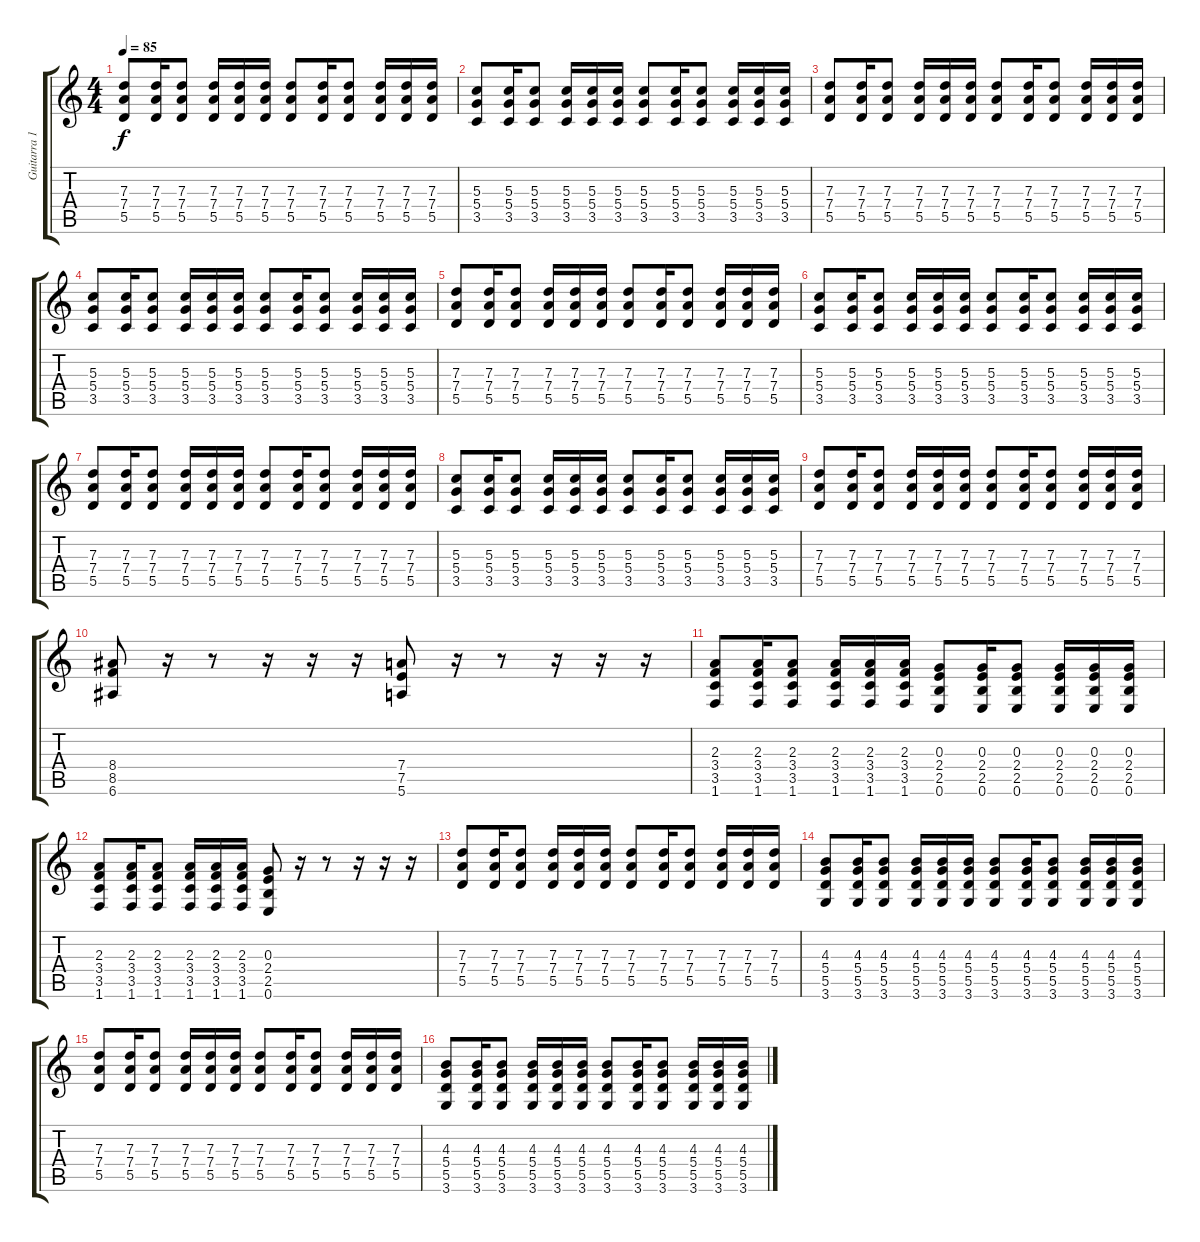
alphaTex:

\track ("Guitarra 1" "Guitarra 1") {instrument acousticguitarsteel}
\staff {score tabs}
\tuning (E4 B3 G3 D3 A2 E2) {hide}
\ts (4 4)
\tempo 85
\clef g2
\ks c
(7.3 7.4 5.5).8{dy f instrument acousticguitarsteel} (7.3 7.4 5.5).16 (7.3 7.4 5.5).8 (7.3 7.4 5.5).16 (7.3 7.4 5.5).16 (7.3 7.4 5.5).16 (7.3 7.4 5.5).8 (7.3 7.4 5.5).16 (7.3 7.4 5.5).8 (7.3 7.4 5.5).16 (7.3 7.4 5.5).16 (7.3 7.4 5.5).16 |
(5.3 5.4 3.5).8 (5.3 5.4 3.5).16 (5.3 5.4 3.5).8 (5.3 5.4 3.5).16 (5.3 5.4 3.5).16 (5.3 5.4 3.5).16 (5.3 5.4 3.5).8 (5.3 5.4 3.5).16 (5.3 5.4 3.5).8 (5.3 5.4 3.5).16 (5.3 5.4 3.5).16 (5.3 5.4 3.5).16 |
(7.3 7.4 5.5).8 (7.3 7.4 5.5).16 (7.3 7.4 5.5).8 (7.3 7.4 5.5).16 (7.3 7.4 5.5).16 (7.3 7.4 5.5).16 (7.3 7.4 5.5).8 (7.3 7.4 5.5).16 (7.3 7.4 5.5).8 (7.3 7.4 5.5).16 (7.3 7.4 5.5).16 (7.3 7.4 5.5).16 |
(5.3 5.4 3.5).8 (5.3 5.4 3.5).16 (5.3 5.4 3.5).8 (5.3 5.4 3.5).16 (5.3 5.4 3.5).16 (5.3 5.4 3.5).16 (5.3 5.4 3.5).8 (5.3 5.4 3.5).16 (5.3 5.4 3.5).8 (5.3 5.4 3.5).16 (5.3 5.4 3.5).16 (5.3 5.4 3.5).16 |
(7.3 7.4 5.5).8 (7.3 7.4 5.5).16 (7.3 7.4 5.5).8 (7.3 7.4 5.5).16 (7.3 7.4 5.5).16 (7.3 7.4 5.5).16 (7.3 7.4 5.5).8 (7.3 7.4 5.5).16 (7.3 7.4 5.5).8 (7.3 7.4 5.5).16 (7.3 7.4 5.5).16 (7.3 7.4 5.5).16 |
(5.3 5.4 3.5).8 (5.3 5.4 3.5).16 (5.3 5.4 3.5).8 (5.3 5.4 3.5).16 (5.3 5.4 3.5).16 (5.3 5.4 3.5).16 (5.3 5.4 3.5).8 (5.3 5.4 3.5).16 (5.3 5.4 3.5).8 (5.3 5.4 3.5).16 (5.3 5.4 3.5).16 (5.3 5.4 3.5).16 |
(7.3 7.4 5.5).8 (7.3 7.4 5.5).16 (7.3 7.4 5.5).8 (7.3 7.4 5.5).16 (7.3 7.4 5.5).16 (7.3 7.4 5.5).16 (7.3 7.4 5.5).8 (7.3 7.4 5.5).16 (7.3 7.4 5.5).8 (7.3 7.4 5.5).16 (7.3 7.4 5.5).16 (7.3 7.4 5.5).16 |
(5.3 5.4 3.5).8 (5.3 5.4 3.5).16 (5.3 5.4 3.5).8 (5.3 5.4 3.5).16 (5.3 5.4 3.5).16 (5.3 5.4 3.5).16 (5.3 5.4 3.5).8 (5.3 5.4 3.5).16 (5.3 5.4 3.5).8 (5.3 5.4 3.5).16 (5.3 5.4 3.5).16 (5.3 5.4 3.5).16 |
(7.3 7.4 5.5).8 (7.3 7.4 5.5).16 (7.3 7.4 5.5).8 (7.3 7.4 5.5).16 (7.3 7.4 5.5).16 (7.3 7.4 5.5).16 (7.3 7.4 5.5).8 (7.3 7.4 5.5).16 (7.3 7.4 5.5).8 (7.3 7.4 5.5).16 (7.3 7.4 5.5).16 (7.3 7.4 5.5).16 |
(8.4 8.5 6.6).8 r.16 r.8 r.16 r.16 r.16 (7.4 7.5 5.6).8 r.16 r.8 r.16 r.16 r.16 |
(2.3 3.4 3.5 1.6).8 (2.3 3.4 3.5 1.6).16 (2.3 3.4 3.5 1.6).8 (2.3 3.4 3.5 1.6).16 (2.3 3.4 3.5 1.6).16 (2.3 3.4 3.5 1.6).16 (0.3 2.4 2.5 0.6).8 (0.3 2.4 2.5 0.6).16 (0.3 2.4 2.5 0.6).8 (0.3 2.4 2.5 0.6).16 (0.3 2.4 2.5 0.6).16 (0.3 2.4 2.5 0.6).16 |
(2.3 3.4 3.5 1.6).8 (2.3 3.4 3.5 1.6).16 (2.3 3.4 3.5 1.6).8 (2.3 3.4 3.5 1.6).16 (2.3 3.4 3.5 1.6).16 (2.3 3.4 3.5 1.6).16 (0.3 2.4 2.5 0.6).8 r.16 r.8 r.16 r.16 r.16 |
(7.3 7.4 5.5).8 (7.3 7.4 5.5).16 (7.3 7.4 5.5).8 (7.3 7.4 5.5).16 (7.3 7.4 5.5).16 (7.3 7.4 5.5).16 (7.3 7.4 5.5).8 (7.3 7.4 5.5).16 (7.3 7.4 5.5).8 (7.3 7.4 5.5).16 (7.3 7.4 5.5).16 (7.3 7.4 5.5).16 |
(4.3 5.4 5.5 3.6).8 (4.3 5.4 5.5 3.6).16 (4.3 5.4 5.5 3.6).8 (4.3 5.4 5.5 3.6).16 (4.3 5.4 5.5 3.6).16 (4.3 5.4 5.5 3.6).16 (4.3 5.4 5.5 3.6).8 (4.3 5.4 5.5 3.6).16 (4.3 5.4 5.5 3.6).8 (4.3 5.4 5.5 3.6).16 (4.3 5.4 5.5 3.6).16 (4.3 5.4 5.5 3.6).16 |
(7.3 7.4 5.5).8 (7.3 7.4 5.5).16 (7.3 7.4 5.5).8 (7.3 7.4 5.5).16 (7.3 7.4 5.5).16 (7.3 7.4 5.5).16 (7.3 7.4 5.5).8 (7.3 7.4 5.5).16 (7.3 7.4 5.5).8 (7.3 7.4 5.5).16 (7.3 7.4 5.5).16 (7.3 7.4 5.5).16 |
(4.3 5.4 5.5 3.6).8 (4.3 5.4 5.5 3.6).16 (4.3 5.4 5.5 3.6).8 (4.3 5.4 5.5 3.6).16 (4.3 5.4 5.5 3.6).16 (4.3 5.4 5.5 3.6).16 (4.3 5.4 5.5 3.6).8 (4.3 5.4 5.5 3.6).16 (4.3 5.4 5.5 3.6).8 (4.3 5.4 5.5 3.6).16 (4.3 5.4 5.5 3.6).16 (4.3 5.4 5.5 3.6).16
